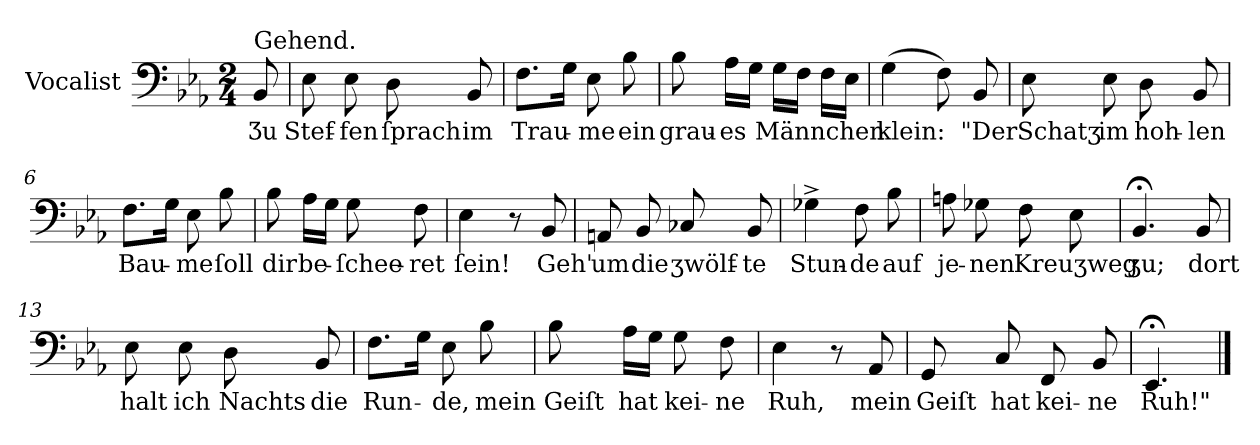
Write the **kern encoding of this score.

**kern	**text
*part1	*part1
*staff1	*staff1
*I"Vocalist	*
*clefF4	*
*k[b-e-a-]	*
*E-:	*
*M2/4	*
=	=
!LO:TX:a:t=Gehend.	!
8BB-	Ʒu
=1	=1
8E-	Stef-
8E-	-fen
8D	ſprach
8BB-	im
=2	=2
8.FL	Trau-
16GJk	.
8E-	-me
8B-	ein
=3	=3
8B-	grau-
16A-LL	-es
16GJJ	.
16GLL	Männchen
16FJJ	.
16FLL	.
16E-JJ	.
=4	=4
(4G	klein:
8F)	.
8BB-	"Der
=5	=5
8E-	Schatʒ
8E-	im
8D	hoh-
8BB-	-len
=6	=6
8.FL	Bau-
16GJk	.
8E-	-me
8B-	ſoll
=7	=7
8B-	dir
16A-LL	be-
16GJJ	.
8G	-ſchee-
8F	-ret
=8	=8
4E-	ſein!
8r	.
8BB-	Geh'
=9	=9
8AAn	um
8BB-	die
8C-X	ʒwölf-
8BB-	-te
=10	=10
4G-X^	Stun-
8F	-de
8B-	auf
=11	=11
8An	je-
8G-X	-nen
8F	Kreuʒweg
8E-	.
=12	=12
4.BB-;<	ʒu;
8BB-	dort
=13	=13
8E-	halt
8E-	ich
8D	Nachts
8BB-	die
=14	=14
8.FL	Run-
16GJk	.
8E-	-de,
8B-	mein
=15	=15
8B-	Geiſt
16A-LL	hat
16GJJ	.
8G	kei-
8F	-ne
=16	=16
4E-	Ruh,
8r	.
8AA-	mein
=17	=17
8GG	Geiſt
8C	hat
8FF	kei-
8BB-	-ne
=18	=18
4.EE-;<	Ruh!"
==	==
*-	*-
